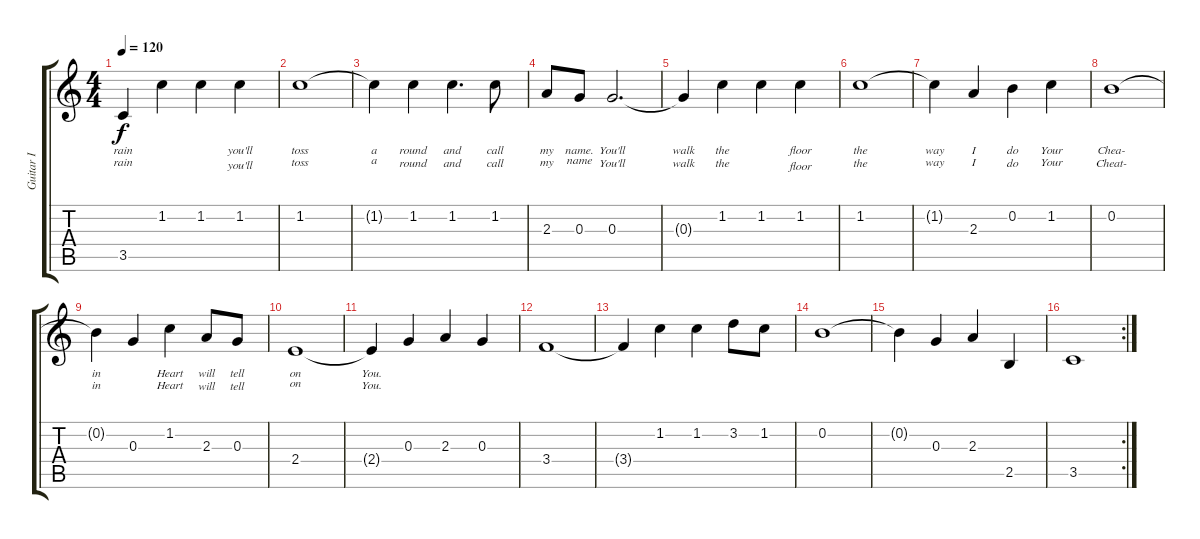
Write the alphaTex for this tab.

\track ("Guitar I" "Guitar I") {instrument acousticguitarsteel}
\staff {score tabs}
\tuning (E4 B3 G3 D3 A2 E2) {hide}
\ts (4 4)
\tempo 120
\clef g2
\ks c
3.5{t}.4{lyrics (0 "rain") lyrics (1 "rain") lyrics (2 "") lyrics (3 "") lyrics (4 "") dy f} 1.2.4{lyrics (0 "") lyrics (1 "") lyrics (2 "") lyrics (3 "") lyrics (4 "")} 1.2.4{lyrics (0 "") lyrics (1 "") lyrics (2 "") lyrics (3 "") lyrics (4 "")} 1.2.4{lyrics (0 "you'll") lyrics (1 "you'll") lyrics (2 "") lyrics (3 "") lyrics (4 "")} |
1.2.1{lyrics (0 "toss") lyrics (1 "toss") lyrics (2 "") lyrics (3 "") lyrics (4 "")} |
1.2{t}.4{lyrics (0 "a") lyrics (1 "a") lyrics (2 "") lyrics (3 "") lyrics (4 "")} 1.2.4{lyrics (0 "round") lyrics (1 "round") lyrics (2 "") lyrics (3 "") lyrics (4 "")} 1.2.4{d lyrics (0 "and") lyrics (1 "and") lyrics (2 "") lyrics (3 "") lyrics (4 "")} 1.2.8{lyrics (0 "call") lyrics (1 "call") lyrics (2 "") lyrics (3 "") lyrics (4 "")} |
2.3.8{lyrics (0 "my") lyrics (1 "my") lyrics (2 "") lyrics (3 "") lyrics (4 "")} 0.3.8{lyrics (0 "name.") lyrics (1 "name") lyrics (2 "") lyrics (3 "") lyrics (4 "")} 0.3.2{d lyrics (0 "You'll") lyrics (1 "You'll") lyrics (2 "") lyrics (3 "") lyrics (4 "")} |
0.3{t}.4{lyrics (0 "walk") lyrics (1 "walk") lyrics (2 "") lyrics (3 "") lyrics (4 "")} 1.2.4{lyrics (0 "the") lyrics (1 "the") lyrics (2 "") lyrics (3 "") lyrics (4 "")} 1.2.4{lyrics (0 "") lyrics (1 "") lyrics (2 "") lyrics (3 "") lyrics (4 "")} 1.2.4{lyrics (0 "floor") lyrics (1 "floor") lyrics (2 "") lyrics (3 "") lyrics (4 "")} |
1.2.1{lyrics (0 "the") lyrics (1 "the") lyrics (2 "") lyrics (3 "") lyrics (4 "")} |
1.2{t}.4{lyrics (0 "way") lyrics (1 "way") lyrics (2 "") lyrics (3 "") lyrics (4 "")} 2.3.4{lyrics (0 "I") lyrics (1 "I") lyrics (2 "") lyrics (3 "") lyrics (4 "")} 0.2.4{lyrics (0 "do") lyrics (1 "do") lyrics (2 "") lyrics (3 "") lyrics (4 "")} 1.2.4{lyrics (0 "Your") lyrics (1 "Your") lyrics (2 "") lyrics (3 "") lyrics (4 "")} |
0.2.1{lyrics (0 "Chea-") lyrics (1 "Cheat-") lyrics (2 "") lyrics (3 "") lyrics (4 "")} |
0.2{t}.4{lyrics (0 "in") lyrics (1 "in") lyrics (2 "") lyrics (3 "") lyrics (4 "")} 0.3.4{lyrics (0 "") lyrics (1 "") lyrics (2 "") lyrics (3 "") lyrics (4 "")} 1.2.4{lyrics (0 "Heart") lyrics (1 "Heart") lyrics (2 "") lyrics (3 "") lyrics (4 "")} 2.3.8{lyrics (0 "will") lyrics (1 "will") lyrics (2 "") lyrics (3 "") lyrics (4 "")} 0.3.8{lyrics (0 "tell") lyrics (1 "tell") lyrics (2 "") lyrics (3 "") lyrics (4 "")} |
2.4.1{lyrics (0 "on") lyrics (1 "on") lyrics (2 "") lyrics (3 "") lyrics (4 "")} |
2.4{t}.4{lyrics (0 "You.") lyrics (1 "You.") lyrics (2 "") lyrics (3 "") lyrics (4 "")} 0.3.4{lyrics (0 "") lyrics (1 "") lyrics (2 "") lyrics (3 "") lyrics (4 "")} 2.3.4{lyrics (0 "") lyrics (1 "") lyrics (2 "") lyrics (3 "") lyrics (4 "")} 0.3.4{lyrics (0 "") lyrics (1 "") lyrics (2 "") lyrics (3 "") lyrics (4 "")} |
3.4.1{lyrics (0 "") lyrics (1 "") lyrics (2 "") lyrics (3 "") lyrics (4 "")} |
3.4{t}.4{lyrics (0 "") lyrics (1 "") lyrics (2 "") lyrics (3 "") lyrics (4 "")} 1.2.4 1.2.4 3.2.8 1.2.8 |
0.2.1 |
0.2{t}.4 0.3.4 2.3.4 2.5.4 |
\rc 2
3.5.1
